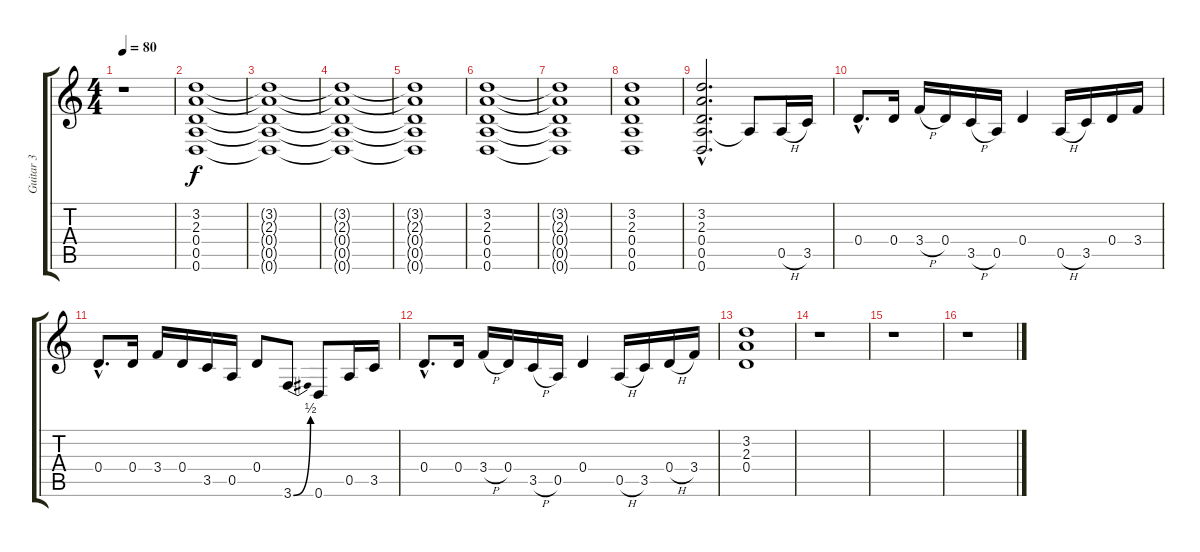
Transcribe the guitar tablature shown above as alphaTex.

\track ("Guitar 3" "Guitar 3") {instrument electricguitarclean}
\staff {score tabs}
\tuning (E4 B3 G3 D3 A2 D2) {hide}
\ts (4 4)
\tempo 80
\clef g2
\ks c
r.1{dy f instrument electricguitarclean} |
(3.2 2.3 0.4 0.5 0.6).1 |
(3.2{t} 2.3{t} 0.4{t} 0.5{t} 0.6{t}).1 |
(3.2{t} 2.3{t} 0.4{t} 0.5{t} 0.6{t}).1 |
(3.2{t} 2.3{t} 0.4{t} 0.5{t} 0.6{t}).1 |
(3.2 2.3 0.4 0.5 0.6).1 |
(3.2{t} 2.3{t} 0.4{t} 0.5{t} 0.6{t}).1 |
(3.2 2.3 0.4 0.5 0.6).1 |
(3.2{hac} 2.3{hac} 0.4{hac} 0.5{hac} 0.6{hac}).2{d} 0.5{t}.8 0.5{h}.16 3.5.16 |
0.4{hac}.8{d} 0.4.16 3.4{h}.16 0.4.16 3.5{h}.16 0.5.16 0.4.4 0.5{h}.16 3.5.16 0.4.16 3.4.16 |
0.4{hac}.8{d} 0.4.16 3.4.16 0.4.16 3.5.16 0.5.16 0.4.8 3.6{be (bend 0 0 60 2)}.8 0.6.8 0.5.16 3.5.16 |
0.4{hac}.8{d} 0.4.16 3.4{h}.16 0.4.16 3.5{h}.16 0.5.16 0.4.4 0.5{h}.16 3.5.16 0.4{h}.16 3.4.16 |
(3.2 2.3 0.4).1 |
r.1 |
r.1 |
r.1
